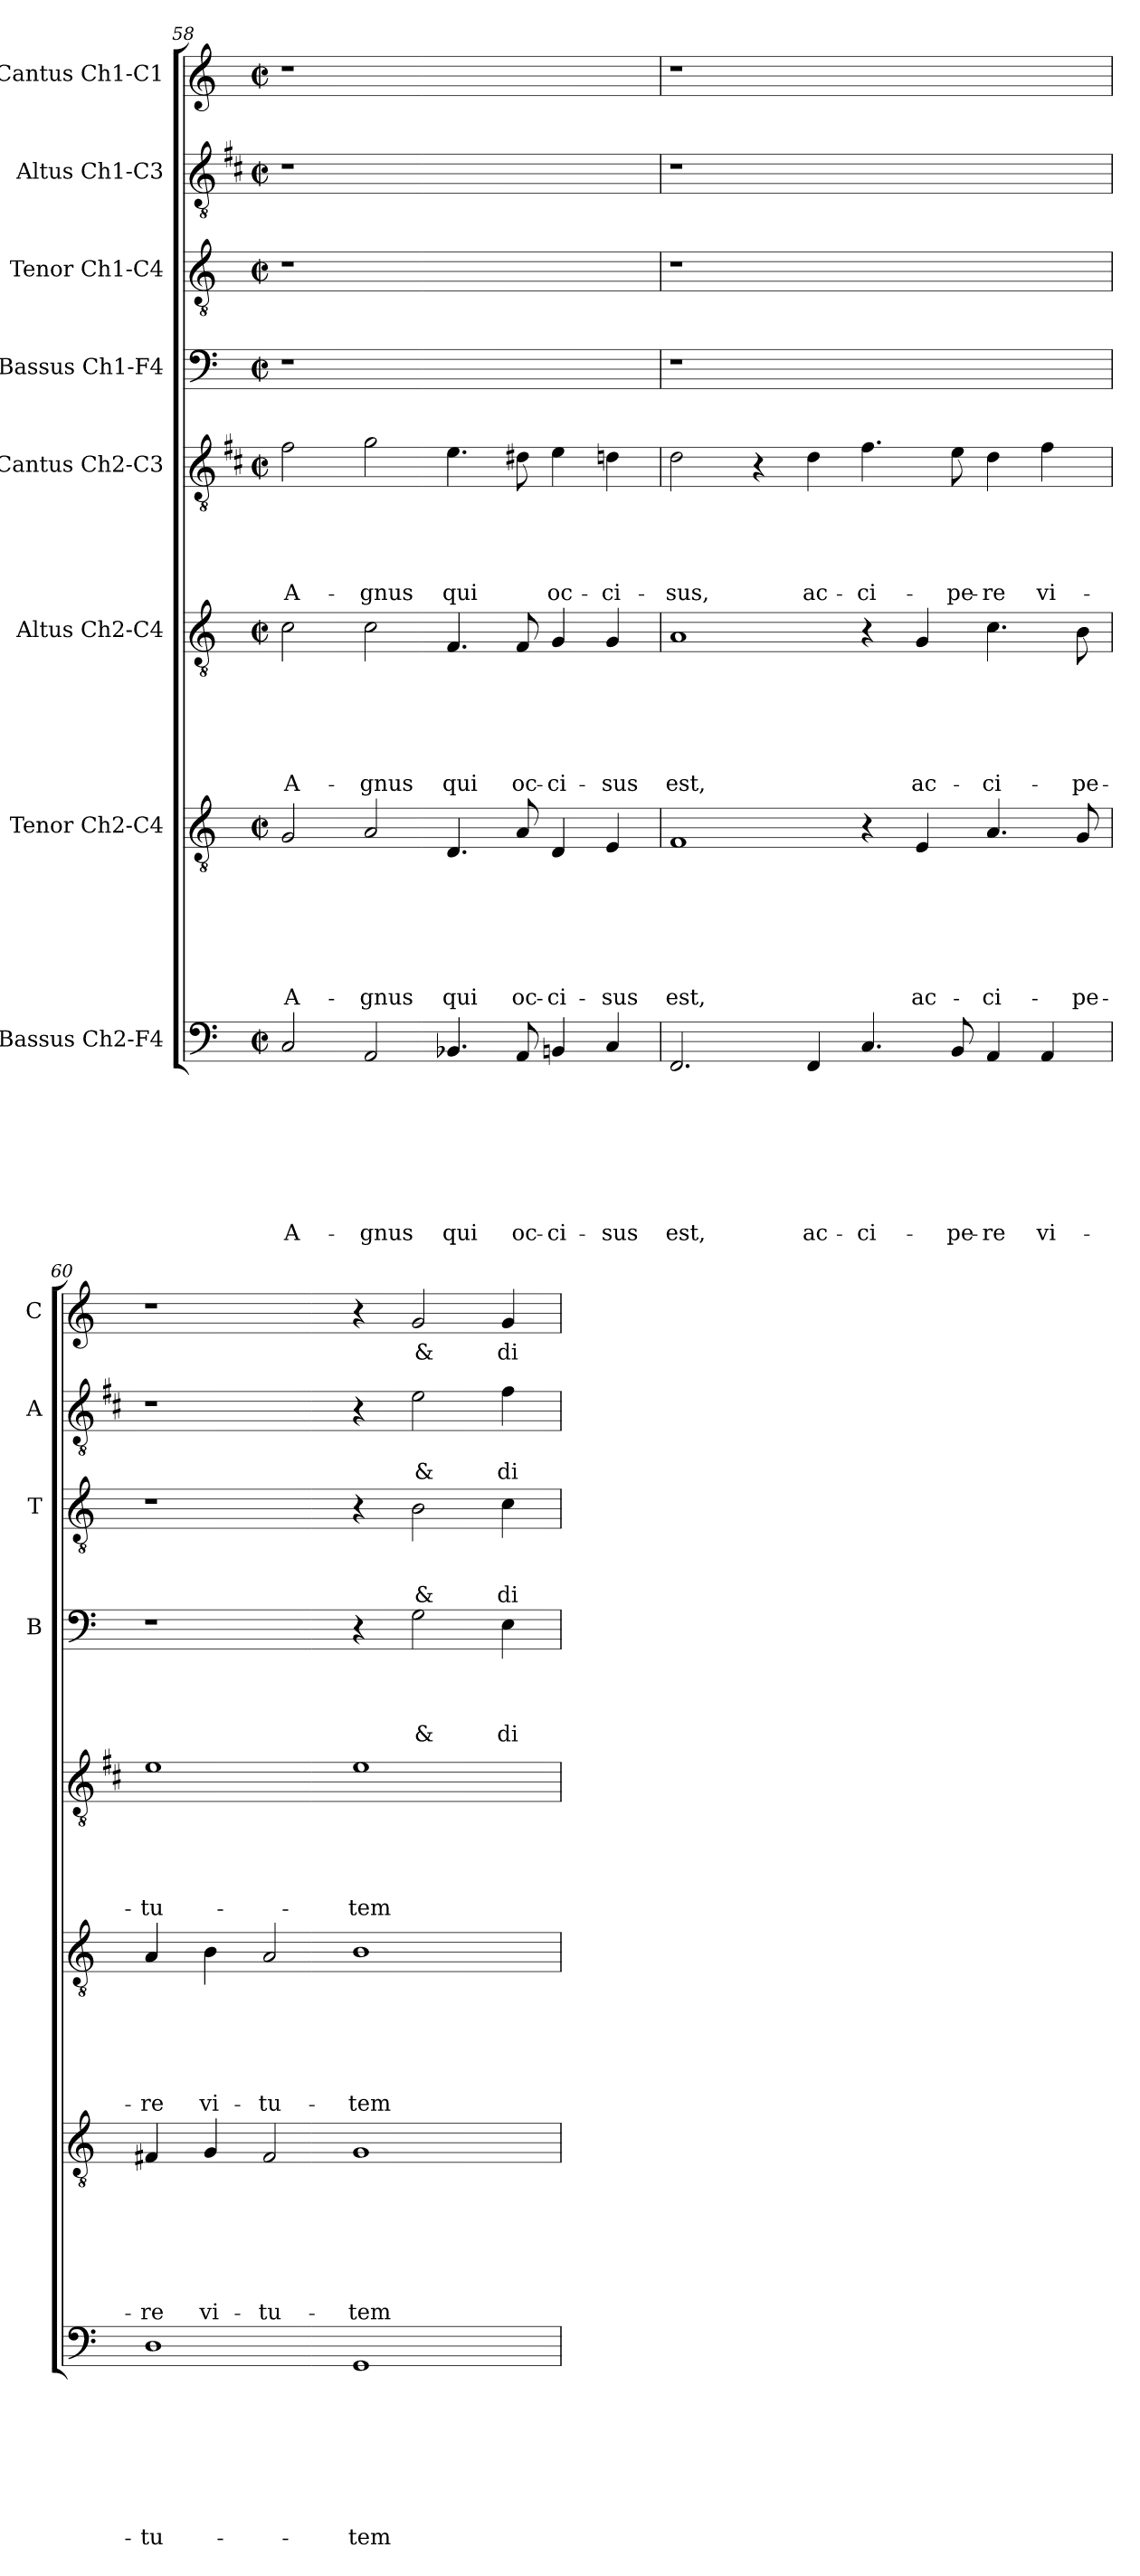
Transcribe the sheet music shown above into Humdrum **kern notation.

**kern	**text	**text	**text	**text	**text	**text	**text	**text	**kern	**text	**text	**text	**text	**text	**text	**text	**kern	**text	**text	**text	**text	**text	**text	**kern	**text	**text	**text	**text	**text	**kern	**text	**text	**text	**text	**kern	**text	**text	**text	**kern	**text	**text	**kern	**text
*part8	*part8	*part8	*part8	*part8	*part8	*part8	*part8	*part8	*part7	*part7	*part7	*part7	*part7	*part7	*part7	*part7	*part6	*part6	*part6	*part6	*part6	*part6	*part6	*part5	*part5	*part5	*part5	*part5	*part5	*part4	*part4	*part4	*part4	*part4	*part3	*part3	*part3	*part3	*part2	*part2	*part2	*part1	*part1
*staff8	*staff8	*staff8	*staff8	*staff8	*staff8	*staff8	*staff8	*staff8	*staff7	*staff7	*staff7	*staff7	*staff7	*staff7	*staff7	*staff7	*staff6	*staff6	*staff6	*staff6	*staff6	*staff6	*staff6	*staff5	*staff5	*staff5	*staff5	*staff5	*staff5	*staff4	*staff4	*staff4	*staff4	*staff4	*staff3	*staff3	*staff3	*staff3	*staff2	*staff2	*staff2	*staff1	*staff1
*I"Bassus Ch2-F4	*	*	*	*	*	*	*	*	*I"Tenor Ch2-C4	*	*	*	*	*	*	*	*I"Altus Ch2-C4	*	*	*	*	*	*	*I"Cantus Ch2-C3	*	*	*	*	*	*I"Bassus Ch1-F4	*	*	*	*	*I"Tenor Ch1-C4	*	*	*	*I"Altus Ch1-C3	*	*	*I"Cantus Ch1-C1	*
*	*	*	*	*	*	*	*	*	*	*	*	*	*	*	*	*	*	*	*	*	*	*	*	*	*	*	*	*	*	*I'B	*	*	*	*	*I'T	*	*	*	*I'A	*	*	*I'C	*
*clefF4	*	*	*	*	*	*	*	*	*clefGv2	*	*	*	*	*	*	*	*clefGv2	*	*	*	*	*	*	*clefGv2	*	*	*	*	*	*clefF4	*	*	*	*	*clefGv2	*	*	*	*clefGv2	*	*	*clefG2	*
*	*	*	*	*	*	*	*	*	*	*	*	*	*	*	*	*	*	*	*	*	*	*	*	*ITrd1c2	*	*	*	*	*	*	*	*	*	*	*	*	*	*	*ITrd1c2	*	*	*	*
*k[]	*	*	*	*	*	*	*	*	*k[]	*	*	*	*	*	*	*	*k[]	*	*	*	*	*	*	*k[]	*	*	*	*	*	*k[]	*	*	*	*	*k[]	*	*	*	*k[]	*	*	*k[]	*
*C:	*	*	*	*	*	*	*	*	*C:	*	*	*	*	*	*	*	*C:	*	*	*	*	*	*	*C:	*	*	*	*	*	*C:	*	*	*	*	*C:	*	*	*	*C:	*	*	*C:	*
*M2/2	*	*	*	*	*	*	*	*	*M2/2	*	*	*	*	*	*	*	*M2/2	*	*	*	*	*	*	*M2/2	*	*	*	*	*	*M2/2	*	*	*	*	*M2/2	*	*	*	*M2/2	*	*	*M2/2	*
*met(c|)	*	*	*	*	*	*	*	*	*met(c|)	*	*	*	*	*	*	*	*met(c|)	*	*	*	*	*	*	*met(c|)	*	*	*	*	*	*met(c|)	*	*	*	*	*met(c|)	*	*	*	*met(c|)	*	*	*met(c|)	*
=58	=58	=58	=58	=58	=58	=58	=58	=58	=58	=58	=58	=58	=58	=58	=58	=58	=58	=58	=58	=58	=58	=58	=58	=58	=58	=58	=58	=58	=58	=58	=58	=58	=58	=58	=58	=58	=58	=58	=58	=58	=58	=58	=58
!	!	!	!	!	!	!	!	!LO:LY:b	!	!	!	!	!	!	!	!LO:LY:b	!	!	!	!	!	!	!LO:LY:b	!	!	!	!	!	!LO:LY:b	!	!	!	!	!	!	!	!	!	!	!	!	!	!
2C/	.	.	.	.	.	.	.	A-	2G/	.	.	.	.	.	.	A-	2c\	.	.	.	.	.	A-	2e\	.	.	.	.	A-	1r	.	.	.	.	1r	.	.	.	1r	.	.	1r	.
!	!	!	!	!	!	!	!	!LO:LY:b	!	!	!	!	!	!	!	!LO:LY:b	!	!	!	!	!	!	!LO:LY:b	!	!	!	!	!	!LO:LY:b	!	!	!	!	!	!	!	!	!	!	!	!	!	!
2AA/	.	.	.	.	.	.	.	-gnus	2A/	.	.	.	.	.	.	-gnus	2c\	.	.	.	.	.	-gnus	2f\	.	.	.	.	-gnus	.	.	.	.	.	.	.	.	.	.	.	.	.	.
!	!	!	!	!	!	!	!	!LO:LY:b	!	!	!	!	!	!	!	!LO:LY:b	!	!	!	!	!	!	!LO:LY:b	!	!	!	!	!	!LO:LY:b	!	!	!	!	!	!	!	!	!	!	!	!	!	!
4.BB-X/	.	.	.	.	.	.	.	qui	4.D/	.	.	.	.	.	.	qui	4.F/	.	.	.	.	.	qui	4.d\	.	.	.	.	qui	1ryy	.	.	.	.	1ryy	.	.	.	1ryy	.	.	1ryy	.
!	!	!	!	!	!	!	!	!LO:LY:b	!	!	!	!	!	!	!	!LO:LY:b	!	!	!	!	!	!	!LO:LY:b	!	!	!	!	!	!	!	!	!	!	!	!	!	!	!	!	!	!	!	!
8AA/	.	.	.	.	.	.	.	oc-	8A/	.	.	.	.	.	.	oc-	8F/	.	.	.	.	.	oc-	8c#X\	.	.	.	.	.	.	.	.	.	.	.	.	.	.	.	.	.	.	.
!	!	!	!	!	!	!	!	!LO:LY:b	!	!	!	!	!	!	!	!LO:LY:b	!	!	!	!	!	!	!LO:LY:b	!	!	!	!	!	!LO:LY:b	!	!	!	!	!	!	!	!	!	!	!	!	!	!
4BBn/	.	.	.	.	.	.	.	-ci-	4D/	.	.	.	.	.	.	-ci-	4G/	.	.	.	.	.	-ci-	4d\	.	.	.	.	oc-	.	.	.	.	.	.	.	.	.	.	.	.	.	.
!	!	!	!	!	!	!	!	!LO:LY:b	!	!	!	!	!	!	!	!LO:LY:b	!	!	!	!	!	!	!LO:LY:b	!	!	!	!	!	!LO:LY:b	!	!	!	!	!	!	!	!	!	!	!	!	!	!
4C/	.	.	.	.	.	.	.	-sus	4E/	.	.	.	.	.	.	-sus	4G/	.	.	.	.	.	-sus	4cn\	.	.	.	.	-ci-	.	.	.	.	.	.	.	.	.	.	.	.	.	.
=59	=59	=59	=59	=59	=59	=59	=59	=59	=59	=59	=59	=59	=59	=59	=59	=59	=59	=59	=59	=59	=59	=59	=59	=59	=59	=59	=59	=59	=59	=59	=59	=59	=59	=59	=59	=59	=59	=59	=59	=59	=59	=59	=59
!	!	!	!	!	!	!	!	!LO:LY:b	!	!	!	!	!	!	!	!LO:LY:b	!	!	!	!	!	!	!LO:LY:b	!	!	!	!	!	!LO:LY:b	!	!	!	!	!	!	!	!	!	!	!	!	!	!
2.FF/	.	.	.	.	.	.	.	est,	1F	.	.	.	.	.	.	est,	1A	.	.	.	.	.	est,	2c\	.	.	.	.	-sus,	1r	.	.	.	.	1r	.	.	.	1r	.	.	1r	.
.	.	.	.	.	.	.	.	.	.	.	.	.	.	.	.	.	.	.	.	.	.	.	.	4r	.	.	.	.	.	.	.	.	.	.	.	.	.	.	.	.	.	.	.
!	!	!	!	!	!	!	!	!LO:LY:b	!	!	!	!	!	!	!	!	!	!	!	!	!	!	!	!	!	!	!	!	!LO:LY:b	!	!	!	!	!	!	!	!	!	!	!	!	!	!
4FF/	.	.	.	.	.	.	.	ac-	.	.	.	.	.	.	.	.	.	.	.	.	.	.	.	4c\	.	.	.	.	ac-	.	.	.	.	.	.	.	.	.	.	.	.	.	.
!	!	!	!	!	!	!	!	!LO:LY:b	!	!	!	!	!	!	!	!	!	!	!	!	!	!	!	!	!	!	!	!	!LO:LY:b	!	!	!	!	!	!	!	!	!	!	!	!	!	!
4.C/	.	.	.	.	.	.	.	-ci-	4r	.	.	.	.	.	.	.	4r	.	.	.	.	.	.	4.e\	.	.	.	.	-ci-	1ryy	.	.	.	.	1ryy	.	.	.	1ryy	.	.	1ryy	.
!	!	!	!	!	!	!	!	!	!	!	!	!	!	!	!	!LO:LY:b	!	!	!	!	!	!	!LO:LY:b	!	!	!	!	!	!	!	!	!	!	!	!	!	!	!	!	!	!	!	!
.	.	.	.	.	.	.	.	.	4E/	.	.	.	.	.	.	ac-	4G/	.	.	.	.	.	ac-	.	.	.	.	.	.	.	.	.	.	.	.	.	.	.	.	.	.	.	.
!	!	!	!	!	!	!	!	!LO:LY:b	!	!	!	!	!	!	!	!	!	!	!	!	!	!	!	!	!	!	!	!	!LO:LY:b	!	!	!	!	!	!	!	!	!	!	!	!	!	!
8BB/	.	.	.	.	.	.	.	-pe-	.	.	.	.	.	.	.	.	.	.	.	.	.	.	.	8d\	.	.	.	.	-pe-	.	.	.	.	.	.	.	.	.	.	.	.	.	.
!	!	!	!	!	!	!	!	!LO:LY:b	!	!	!	!	!	!	!	!LO:LY:b	!	!	!	!	!	!	!LO:LY:b	!	!	!	!	!	!LO:LY:b	!	!	!	!	!	!	!	!	!	!	!	!	!	!
4AA/	.	.	.	.	.	.	.	-re	4.A/	.	.	.	.	.	.	-ci-	4.c\	.	.	.	.	.	-ci-	4c\	.	.	.	.	-re	.	.	.	.	.	.	.	.	.	.	.	.	.	.
!	!	!	!	!	!	!	!	!LO:LY:b	!	!	!	!	!	!	!	!	!	!	!	!	!	!	!	!	!	!	!	!	!LO:LY:b	!	!	!	!	!	!	!	!	!	!	!	!	!	!
4AA/	.	.	.	.	.	.	.	vi-	.	.	.	.	.	.	.	.	.	.	.	.	.	.	.	4e\	.	.	.	.	vi-	.	.	.	.	.	.	.	.	.	.	.	.	.	.
!	!	!	!	!	!	!	!	!	!	!	!	!	!	!	!	!LO:LY:b	!	!	!	!	!	!	!LO:LY:b	!	!	!	!	!	!	!	!	!	!	!	!	!	!	!	!	!	!	!	!
.	.	.	.	.	.	.	.	.	8G/	.	.	.	.	.	.	-pe-	8B\	.	.	.	.	.	-pe-	.	.	.	.	.	.	.	.	.	.	.	.	.	.	.	.	.	.	.	.
=60	=60	=60	=60	=60	=60	=60	=60	=60	=60	=60	=60	=60	=60	=60	=60	=60	=60	=60	=60	=60	=60	=60	=60	=60	=60	=60	=60	=60	=60	=60	=60	=60	=60	=60	=60	=60	=60	=60	=60	=60	=60	=60	=60
!	!	!	!	!	!	!	!	!LO:LY:b	!	!	!	!	!	!	!	!LO:LY:b	!	!	!	!	!	!	!LO:LY:b	!	!	!	!	!	!LO:LY:b	!	!	!	!	!	!	!	!	!	!	!	!	!	!
1D	.	.	.	.	.	.	.	-tu-	4F#X/	.	.	.	.	.	.	-re	4A/	.	.	.	.	.	-re	1d	.	.	.	.	-tu-	1r	.	.	.	.	1r	.	.	.	1r	.	.	1r	.
!	!	!	!	!	!	!	!	!	!	!	!	!	!	!	!	!LO:LY:b	!	!	!	!	!	!	!LO:LY:b	!	!	!	!	!	!	!	!	!	!	!	!	!	!	!	!	!	!	!	!
.	.	.	.	.	.	.	.	.	4G/	.	.	.	.	.	.	vi-	4B\	.	.	.	.	.	vi-	.	.	.	.	.	.	.	.	.	.	.	.	.	.	.	.	.	.	.	.
!	!	!	!	!	!	!	!	!	!	!	!	!	!	!	!	!LO:LY:b	!	!	!	!	!	!	!LO:LY:b	!	!	!	!	!	!	!	!	!	!	!	!	!	!	!	!	!	!	!	!
.	.	.	.	.	.	.	.	.	2F#/	.	.	.	.	.	.	-tu-	2A/	.	.	.	.	.	-tu-	.	.	.	.	.	.	.	.	.	.	.	.	.	.	.	.	.	.	.	.
!	!	!	!	!	!	!	!	!LO:LY:b	!	!	!	!	!	!	!	!LO:LY:b	!	!	!	!	!	!	!LO:LY:b	!	!	!	!	!	!LO:LY:b	!	!	!	!	!	!	!	!	!	!	!	!	!	!
1GG	.	.	.	.	.	.	.	-tem	1G	.	.	.	.	.	.	-tem	1B	.	.	.	.	.	-tem	1d	.	.	.	.	-tem	4r	.	.	.	.	4r	.	.	.	4r	.	.	4r	.
!	!	!	!	!	!	!	!	!	!	!	!	!	!	!	!	!	!	!	!	!	!	!	!	!	!	!	!	!	!	!	!	!	!	!LO:LY:b	!	!	!	!LO:LY:b	!	!	!LO:LY:b	!	!LO:LY:b
.	.	.	.	.	.	.	.	.	.	.	.	.	.	.	.	.	.	.	.	.	.	.	.	.	.	.	.	.	.	2G\	.	.	.	&	2B\	.	.	&	2d\	.	&	2g/	&
!	!	!	!	!	!	!	!	!	!	!	!	!	!	!	!	!	!	!	!	!	!	!	!	!	!	!	!	!	!	!	!	!	!	!LO:LY:b	!	!	!	!LO:LY:b	!	!	!LO:LY:b	!	!LO:LY:b
.	.	.	.	.	.	.	.	.	.	.	.	.	.	.	.	.	.	.	.	.	.	.	.	.	.	.	.	.	.	4E\	.	.	.	di-	4c\	.	.	di-	4e\	.	di-	4g/	di-
=	=	=	=	=	=	=	=	=	=	=	=	=	=	=	=	=	=	=	=	=	=	=	=	=	=	=	=	=	=	=	=	=	=	=	=	=	=	=	=	=	=	=	=
*-	*-	*-	*-	*-	*-	*-	*-	*-	*-	*-	*-	*-	*-	*-	*-	*-	*-	*-	*-	*-	*-	*-	*-	*-	*-	*-	*-	*-	*-	*-	*-	*-	*-	*-	*-	*-	*-	*-	*-	*-	*-	*-	*-
